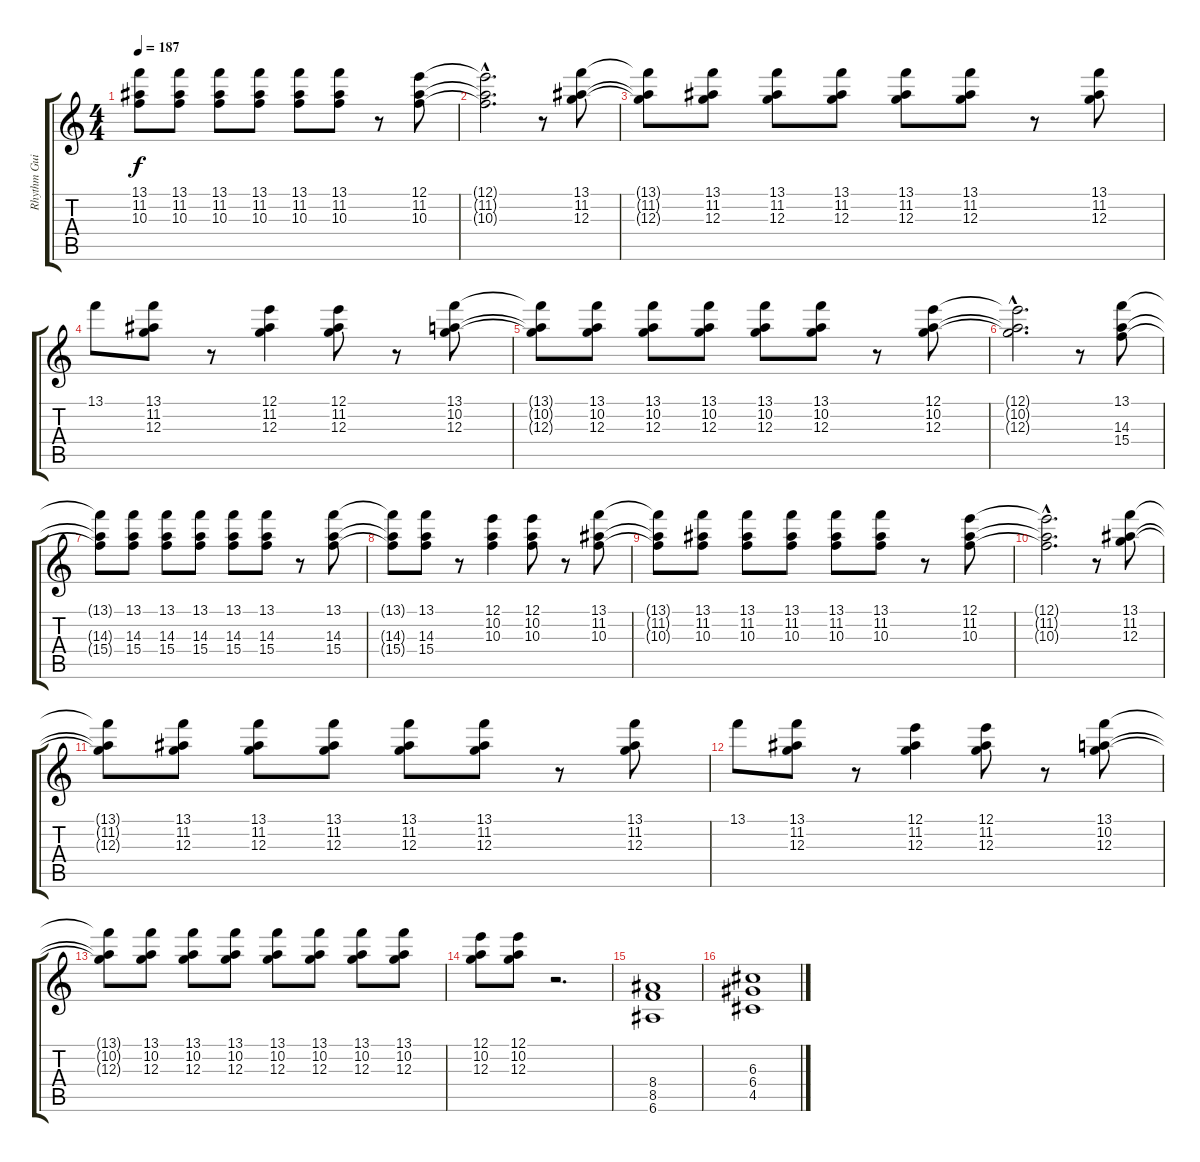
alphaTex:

\track ("Rhythm Guitar" "Rhythm Gui") {instrument distortionguitar}
\staff {score tabs}
\tuning (E4 B3 G3 D3 A2 E2) {hide}
\ts (4 4)
\tempo 187
\clef g2
\ks c
(13.1{t} 11.2{t} 10.3{t}).8{dy f} (13.1 11.2 10.3).8 (13.1 11.2 10.3).8 (13.1 11.2 10.3).8 (13.1 11.2 10.3).8 (13.1 11.2 10.3).8 r.8 (12.1 11.2 10.3).8 |
(12.1{hac t} 11.2{hac t} 10.3{hac t}).2{d} r.8 (13.1 11.2 12.3).8 |
(13.1{t} 11.2{t} 12.3{t}).8 (13.1 11.2 12.3).8 (13.1 11.2 12.3).8 (13.1 11.2 12.3).8 (13.1 11.2 12.3).8 (13.1 11.2 12.3).8 r.8 (13.1 11.2 12.3).8 |
13.1.8 (13.1 11.2 12.3).8 r.8 (12.1 11.2 12.3).4 (12.1 11.2 12.3).8 r.8 (13.1 10.2 12.3).8 |
(13.1{t} 10.2{t} 12.3{t}).8 (13.1 10.2 12.3).8 (13.1 10.2 12.3).8 (13.1 10.2 12.3).8 (13.1 10.2 12.3).8 (13.1 10.2 12.3).8 r.8 (12.1 10.2 12.3).8 |
(12.1{hac t} 10.2{hac t} 12.3{hac t}).2{d} r.8 (13.1 14.3 15.4).8 |
(13.1{t} 14.3{t} 15.4{t}).8 (13.1 14.3 15.4).8 (13.1 14.3 15.4).8 (13.1 14.3 15.4).8 (13.1 14.3 15.4).8 (13.1 14.3 15.4).8 r.8 (13.1 14.3 15.4).8 |
(13.1{t} 14.3{t} 15.4{t}).8 (13.1 14.3 15.4).8 r.8 (12.1 10.2 10.3).4 (12.1 10.2 10.3).8 r.8 (13.1 11.2 10.3).8 |
(13.1{t} 11.2{t} 10.3{t}).8 (13.1 11.2 10.3).8 (13.1 11.2 10.3).8 (13.1 11.2 10.3).8 (13.1 11.2 10.3).8 (13.1 11.2 10.3).8 r.8 (12.1 11.2 10.3).8 |
(12.1{hac t} 11.2{hac t} 10.3{hac t}).2{d} r.8 (13.1 11.2 12.3).8 |
(13.1{t} 11.2{t} 12.3{t}).8 (13.1 11.2 12.3).8 (13.1 11.2 12.3).8 (13.1 11.2 12.3).8 (13.1 11.2 12.3).8 (13.1 11.2 12.3).8 r.8 (13.1 11.2 12.3).8 |
13.1.8 (13.1 11.2 12.3).8 r.8 (12.1 11.2 12.3).4 (12.1 11.2 12.3).8 r.8 (13.1 10.2 12.3).8 |
(13.1{t} 10.2{t} 12.3{t}).8 (13.1 10.2 12.3).8 (13.1 10.2 12.3).8 (13.1 10.2 12.3).8 (13.1 10.2 12.3).8 (13.1 10.2 12.3).8 (13.1 10.2 12.3).8 (13.1 10.2 12.3).8 |
(12.1 10.2 12.3).8 (12.1 10.2 12.3).8 r.2{d} |
(8.4 8.5 6.6).1 |
(6.3 6.4 4.5).1
